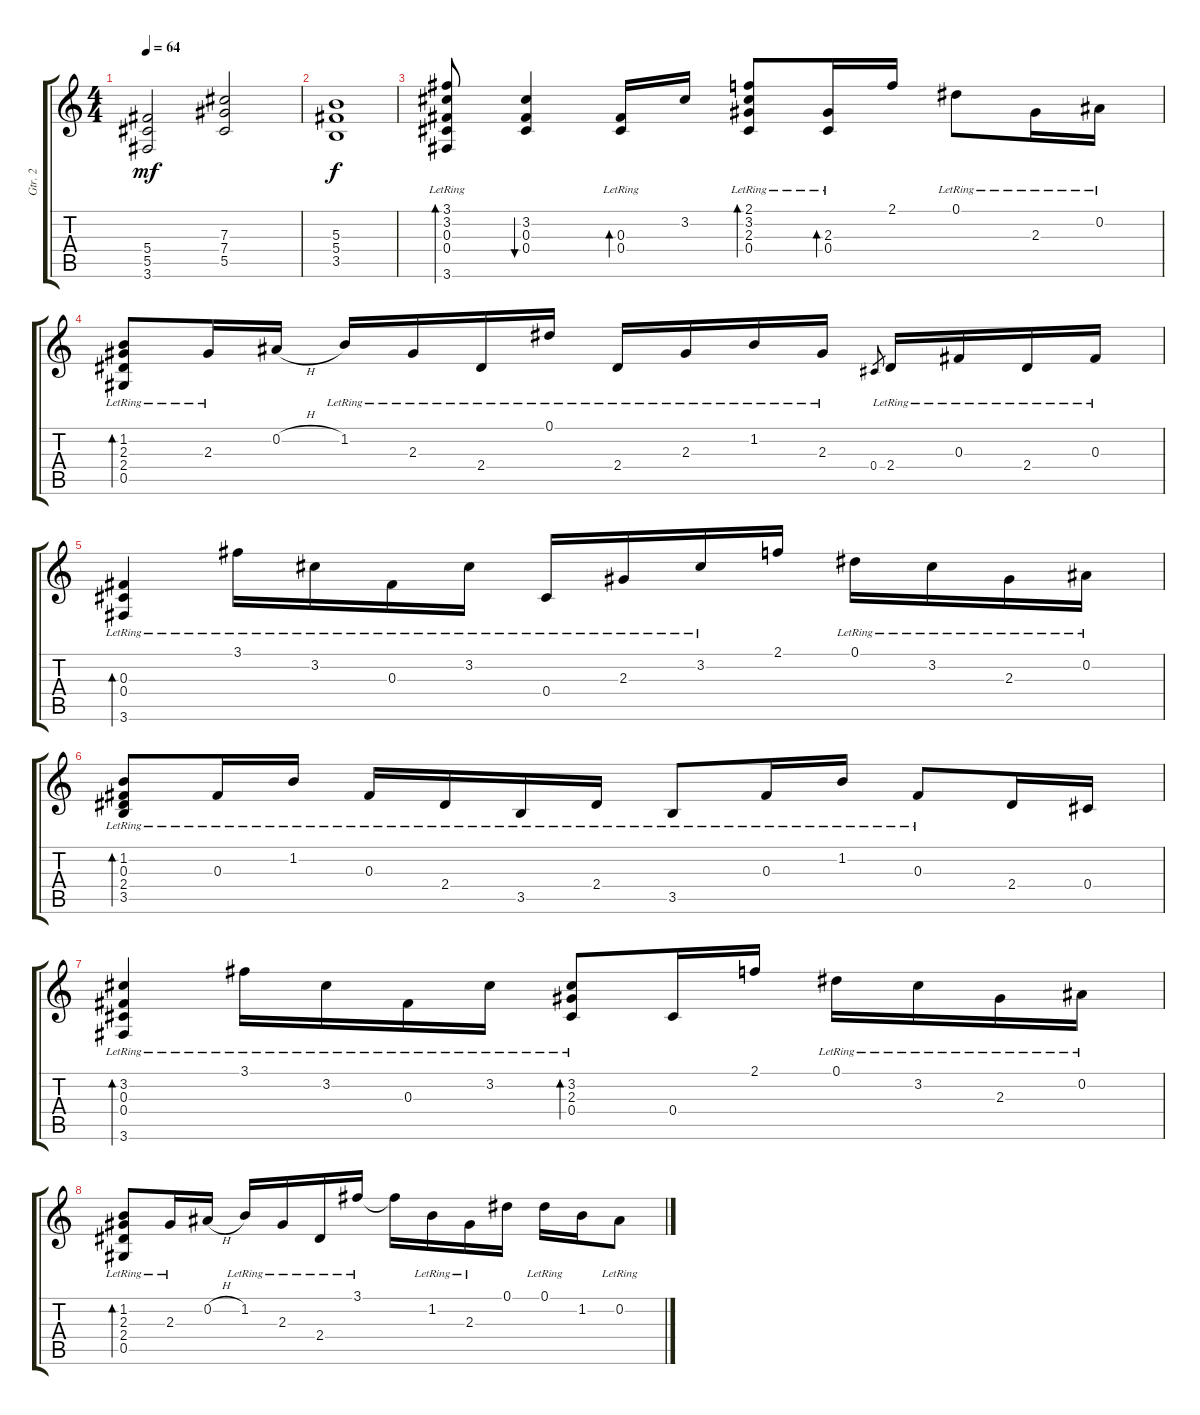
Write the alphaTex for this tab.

\track ("Gtr. 2" "Gtr. 2") {instrument distortionguitar}
\staff {score tabs}
\tuning (Eb4 Bb3 Gb3 Db3 Ab2 Eb2) {hide}
\ts (4 4)
\tempo 64
\clef g2
\ks c
(5.4 5.5 3.6).2{dy mf} (7.3 7.4 5.5).2 |
(5.3 5.4 3.5).1{dy f volume 4} |
(3.1{lr} 3.2 0.3 0.4 3.6{lr}).8{bd 30 volume 8 instrument electricguitarjazz} (3.2 0.3 0.4).4{bu 30} (0.3{lr} 0.4{lr}).16{bd 30} 3.2.16 (2.1{lr} 3.2{lr} 2.3 0.4).8{bd 30} (2.3{lr} 0.4{lr}).16{bd 30} 2.1.16 0.1{lr}.8 2.3{lr}.16 0.2{lr}.16 |
(1.2{lr} 2.3 2.4{lr} 0.5{lr}).8{bd 30} 2.3{lr}.16 0.2{h}.16 1.2{lr}.16 2.3{lr}.16 2.4{lr}.16 0.1{lr}.16 2.4{lr}.16 2.3{lr}.16 1.2{lr}.16 2.3{lr}.16 0.4.8{gr} 2.4{lr}.16 0.3{lr}.16 2.4{lr}.16 0.3{lr}.16 |
(0.3{lr} 0.4{lr} 3.6{lr}).4{bd 30} 3.1{lr}.16 3.2{lr}.16 0.3{lr}.16 3.2{lr}.16 0.4{lr}.16 2.3{lr}.16 3.2{lr}.16 2.1.16 0.1{lr}.16 3.2{lr}.16 2.3{lr}.16 0.2{lr}.16 |
(1.2{lr} 0.3 2.4{lr} 3.5{lr}).8{bd 30} 0.3{lr}.16 1.2{lr}.16 0.3{lr}.16 2.4{lr}.16 3.5{lr}.16 2.4{lr}.16 3.5{lr}.8 0.3{lr}.16 1.2{lr}.16 0.3{lr}.8 2.4.16 0.4.16 |
(3.2 0.3{lr} 0.4{lr} 3.6{lr}).4{bd 30} 3.1{lr}.16 3.2{lr}.16 0.3{lr}.16 3.2{lr}.16 (3.2{lr} 2.3{lr} 0.4{lr}).8{bd 30} 0.4.16 2.1.16 0.1{lr}.16 3.2{lr}.16 2.3{lr}.16 0.2{lr}.16 |
(1.2{lr} 2.3 2.4{lr} 0.5{lr}).8{bd 30} 2.3{lr}.16 0.2{h}.16 1.2{lr}.16 2.3{lr}.16 2.4{lr}.16 3.1{lr}.16 3.1{t}.16 1.2{lr}.16 2.3{lr}.16 0.1.16 0.1{lr}.16 1.2.16 0.2{lr}.8
